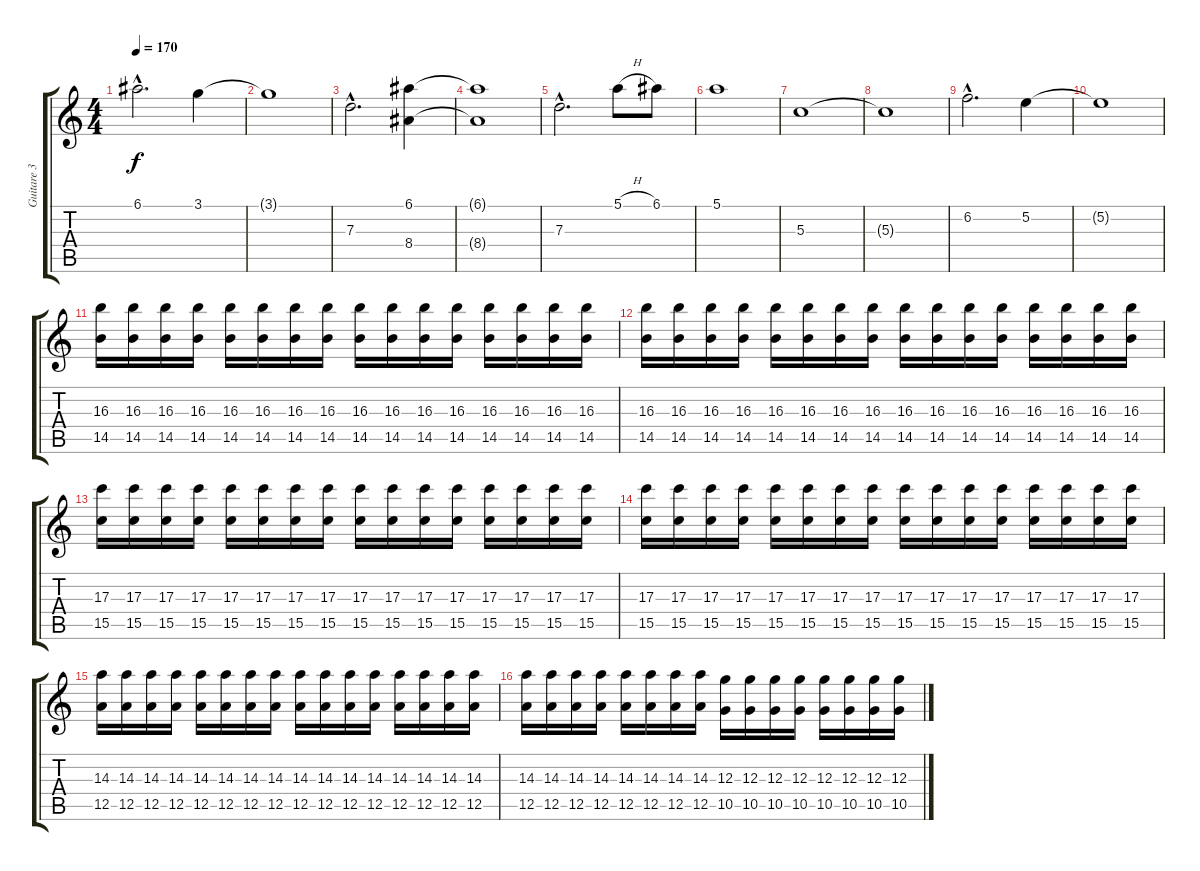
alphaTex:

\track ("Guitare 3" "Guitare 3") {instrument distortionguitar}
\staff {score tabs}
\tuning (E4 B3 G3 D3 A2 E2) {hide}
\ts (4 4)
\tempo 170
\clef g2
\ks c
6.1{hac}.2{d dy f} 3.1.4 |
3.1{t}.1 |
7.3{hac}.2{d} (6.1 8.4).4 |
(6.1{t} 8.4{t}).1 |
7.3{hac}.2{d} 5.1{h}.8 6.1.8 |
5.1.1 |
5.3.1 |
5.3{t}.1 |
6.2{hac}.2{d} 5.2.4 |
5.2{t}.1 |
(16.3 14.5).16 (16.3 14.5).16 (16.3 14.5).16 (16.3 14.5).16 (16.3 14.5).16 (16.3 14.5).16 (16.3 14.5).16 (16.3 14.5).16 (16.3 14.5).16 (16.3 14.5).16 (16.3 14.5).16 (16.3 14.5).16 (16.3 14.5).16 (16.3 14.5).16 (16.3 14.5).16 (16.3 14.5).16 |
(16.3 14.5).16 (16.3 14.5).16 (16.3 14.5).16 (16.3 14.5).16 (16.3 14.5).16 (16.3 14.5).16 (16.3 14.5).16 (16.3 14.5).16 (16.3 14.5).16 (16.3 14.5).16 (16.3 14.5).16 (16.3 14.5).16 (16.3 14.5).16 (16.3 14.5).16 (16.3 14.5).16 (16.3 14.5).16 |
(17.3 15.5).16 (17.3 15.5).16 (17.3 15.5).16 (17.3 15.5).16 (17.3 15.5).16 (17.3 15.5).16 (17.3 15.5).16 (17.3 15.5).16 (17.3 15.5).16 (17.3 15.5).16 (17.3 15.5).16 (17.3 15.5).16 (17.3 15.5).16 (17.3 15.5).16 (17.3 15.5).16 (17.3 15.5).16 |
(17.3 15.5).16 (17.3 15.5).16 (17.3 15.5).16 (17.3 15.5).16 (17.3 15.5).16 (17.3 15.5).16 (17.3 15.5).16 (17.3 15.5).16 (17.3 15.5).16 (17.3 15.5).16 (17.3 15.5).16 (17.3 15.5).16 (17.3 15.5).16 (17.3 15.5).16 (17.3 15.5).16 (17.3 15.5).16 |
(14.3 12.5).16 (14.3 12.5).16 (14.3 12.5).16 (14.3 12.5).16 (14.3 12.5).16 (14.3 12.5).16 (14.3 12.5).16 (14.3 12.5).16 (14.3 12.5).16 (14.3 12.5).16 (14.3 12.5).16 (14.3 12.5).16 (14.3 12.5).16 (14.3 12.5).16 (14.3 12.5).16 (14.3 12.5).16 |
(14.3 12.5).16 (14.3 12.5).16 (14.3 12.5).16 (14.3 12.5).16 (14.3 12.5).16 (14.3 12.5).16 (14.3 12.5).16 (14.3 12.5).16 (12.3 10.5).16 (12.3 10.5).16 (12.3 10.5).16 (12.3 10.5).16 (12.3 10.5).16 (12.3 10.5).16 (12.3 10.5).16 (12.3 10.5).16
